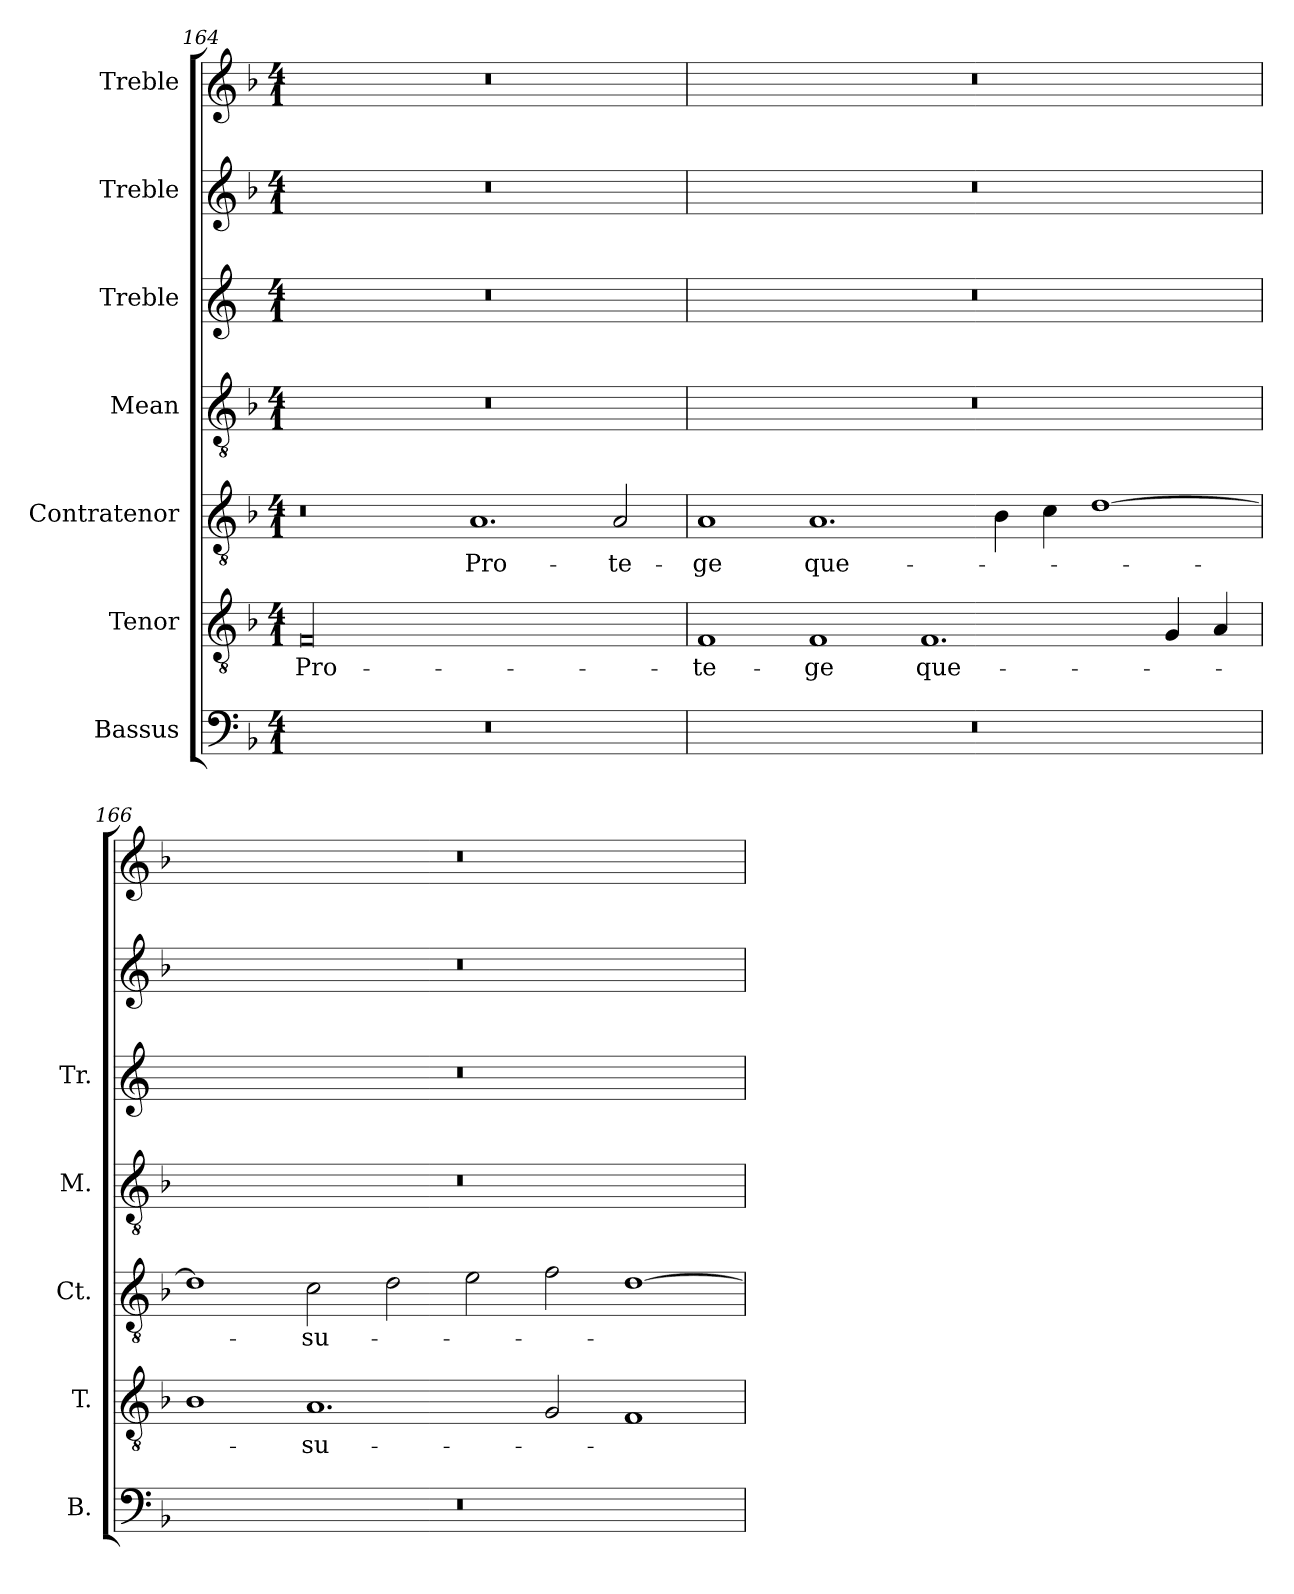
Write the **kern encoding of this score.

**kern	**kern	**text	**kern	**text	**kern	**kern	**kern	**kern
*part7	*part6	*part6	*part5	*part5	*part4	*part3	*part2	*part1
*staff7	*staff6	*staff6	*staff5	*staff5	*staff4	*staff3	*staff2	*staff1
*I"Bassus	*I"Tenor	*	*I"Contratenor	*	*I"Mean	*I"Treble	*I"Treble	*I"Treble
*I'B.	*I'T.	*	*I'Ct.	*	*I'M.	*I'Tr.	*	*
!!LO:LB:g=z
*clefF4	*clefGv2	*	*clefGv2	*	*clefGv2	*clefG2	*clefG2	*clefG2
*	*ITrd7c12	*	*ITrd7c12	*	*ITrd7c12	*	*	*
*k[b-]	*k[b-]	*	*k[b-]	*	*k[b-]	*k[]	*k[b-]	*k[b-]
*F:	*F:	*	*F:	*	*F:	*	*F:	*F:
*M4/1	*M4/1	*	*M4/1	*	*M4/1	*M4/1	*M4/1	*M4/1
=164	=164	=164	=164	=164	=164	=164	=164	=164
!LO:N:vis=1	!	!	!	!	!	!	!	!
!	!	!LO:LY:b:color=#000000	!	!	!LO:N:vis=1	!LO:N:vis=1	!LO:N:vis=1	!LO:N:vis=1
00r	00FFi	Pro-	0r	.	00r	00r	00r	00r
!	!	!	!	!LO:LY:b:color=#000000	!	!	!	!
.	.	.	1.AAi	Pro-	.	.	.	.
!	!	!	!	!LO:LY:b:color=#000000	!	!	!	!
.	.	.	2AAi/	-te-	.	.	.	.
=165`	=165`	=165`	=165`	=165`	=165`	=165`	=165`	=165`
!LO:N:vis=1	!	!	!	!	!	!	!	!
!	!	!LO:LY:b:color=#000000	!	!	!	!	!	!
!	!	!	!	!LO:LY:b:color=#000000	!LO:N:vis=1	!LO:N:vis=1	!LO:N:vis=1	!LO:N:vis=1
00r	1FFi	-te-	1AAi	-ge	00r	00r	00r	00r
!	!	!LO:LY:b:color=#000000	!	!	!	!	!	!
!	!	!	!	!LO:LY:b:color=#000000	!	!	!	!
.	1FFi	-ge	1.AAi	que-	.	.	.	.
!	!	!LO:LY:b:color=#000000	!	!	!	!	!	!
.	1.FFi	que-	.	.	.	.	.	.
.	.	.	4BB-i\	.	.	.	.	.
.	.	.	4Ci\	.	.	.	.	.
.	.	.	[>1Di	.	.	.	.	.
.	4GGi/	.	.	.	.	.	.	.
.	4AAi/	.	.	.	.	.	.	.
=166`	=166`	=166`	=166`	=166`	=166`	=166`	=166`	=166`
!LO:N:vis=1	!	!	!	!	!LO:N:vis=1	!LO:N:vis=1	!LO:N:vis=1	!LO:N:vis=1
00r	1BB-i	.	1Di]	.	00r	00r	00r	00r
!	!	!LO:LY:b:color=#000000	!	!	!	!	!	!
!	!	!	!	!LO:LY:b:color=#000000	!	!	!	!
.	1.AAi	-su-	2Ci\	-su-	.	.	.	.
.	.	.	2Di\	.	.	.	.	.
.	.	.	2Ei\	.	.	.	.	.
.	2GGi/	.	2Fi\	.	.	.	.	.
.	1FFi	.	[>1Di	.	.	.	.	.
=`	=`	=`	=`	=`	=`	=`	=`	=`
*-	*-	*-	*-	*-	*-	*-	*-	*-
